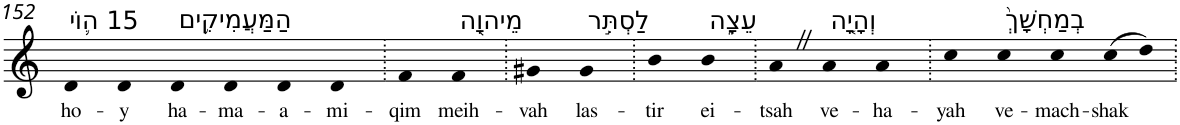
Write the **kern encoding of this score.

**kern	**text
*part1	*part1
*staff1	*staff1
*I"Piano	*
*I'Pno	*
!!LO:PB:g=z
*clefG2	*
*k[]	*
=152	=152
!LO:TX:a:t=15 ה֛וֹי	!
!	!LO:LY:b
4d	ho-
!	!LO:LY:b
4d	-y
!LO:TX:a:t=הַמַּעֲמִיקִ֥ים	!
!	!LO:LY:b
4d	ha-
!	!LO:LY:b
4d	-ma-
!	!LO:LY:b
4d	-a-
!	!LO:LY:b
4d	-mi-
=153.	=153.
!	!LO:LY:b
4f	-qim
!LO:TX:a:t=מֵיהוָ֖ה	!
!	!LO:LY:b
4f	meih-
=154.	=154.
!	!LO:LY:b
4g#X	-vah
!LO:TX:a:t=לַסְתִּ֣ר	!
!	!LO:LY:b
4g#	las-
=155.	=155.
!	!LO:LY:b
4b	-tir
!LO:TX:a:t=עֵצָ֑ה	!
!	!LO:LY:b
4b	ei-
=156.	=156.
!	!LO:LY:b
4aZ	-tsah
!LO:TX:a:t=וְהָיָ֤ה	!
!	!LO:LY:b
4a	ve-
!	!LO:LY:b
4a	-ha-
=157.	=157.
!	!LO:LY:b
4cc	-yah
!LO:TX:a:t=בְמַחְשָׁךְ֙	!
!	!LO:LY:b
4cc	ve-
!	!LO:LY:b
4cc	-mach-
!	!LO:LY:b
(8cc	-shak
8dd)	.
=.	=.
*-	*-
